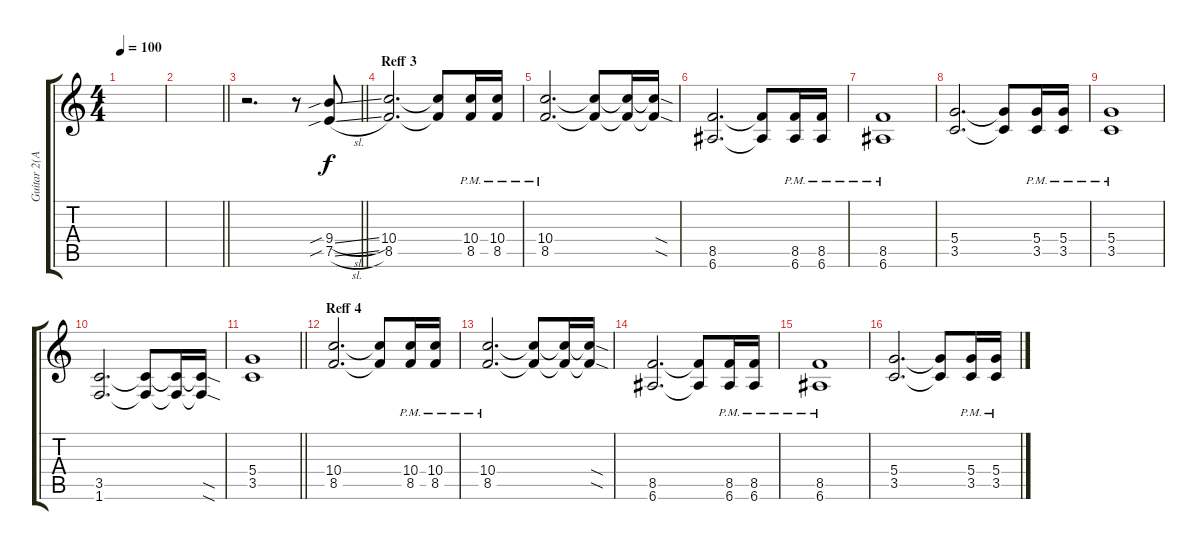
\track ("Guitar 2(Apoy)" "Guitar 2(A") {instrument overdrivenguitar}
\staff {score tabs}
\tuning (E4 B3 G3 D3 A2 E2) {hide}
\ts (4 4)
\tempo 100
\clef g2
\ks c
|
\barLineRight lightlight
|
\barLineRight lightlight
r.2{d} r.8 (9.4{sib sl} 7.5{sib sl}).8 |
\section ("" "Reff 3")
(10.4 8.5).2{d} (10.4{t} 8.5{t}).8 (10.4{pm} 8.5).16 (10.4{pm} 8.5).16 |
(10.4{pm} 8.5).2{d} (10.4{t} 8.5{t}).8 (10.4{t} 8.5{t}).16 (10.4{sod t} 8.5{sod t}).16 |
(8.5 6.6).2{d} (8.5{t} 6.6{t}).8 (8.5{pm} 6.6).16 (8.5{pm} 6.6).16 |
(8.5{pm} 6.6).1 |
(5.4 3.5).2{d} (5.4{t} 3.5{t}).8 (5.4 3.5{pm}).16 (5.4 3.5{pm}).16 |
(5.4 3.5{pm}).1 |
(3.5 1.6).2{d} (3.5{t} 1.6{t}).8 (3.5{t} 1.6{t}).16 (3.5{sod t} 1.6{sod t}).16 |
\barLineRight lightlight
(5.4 3.5).1 |
\section ("" "Reff 4")
(10.4 8.5).2{d} (10.4{t} 8.5{t}).8 (10.4{pm} 8.5).16 (10.4{pm} 8.5).16 |
(10.4{pm} 8.5).2{d} (10.4{t} 8.5{t}).8 (10.4{t} 8.5{t}).16 (10.4{sod t} 8.5{sod t}).16 |
(8.5 6.6).2{d} (8.5{t} 6.6{t}).8 (8.5{pm} 6.6).16 (8.5{pm} 6.6).16 |
(8.5{pm} 6.6).1 |
(5.4 3.5).2{d} (5.4{t} 3.5{t}).8 (5.4 3.5{pm}).16 (5.4 3.5{pm}).16
